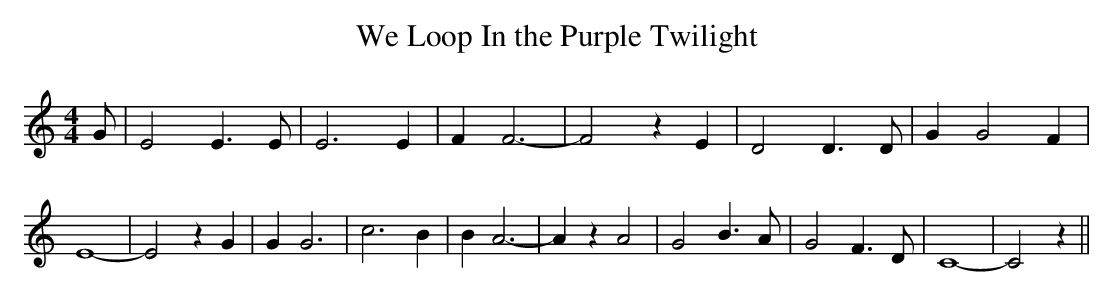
X:1
T:We Loop In the Purple Twilight
M:4/4
L:1/4
K:C
 G/2| E2 E3/2 E/2| E3 E| F F3-| F2 z E| D2 D3/2 D/2| G G2 F| E4-| E2 z G|\
 G G3| c3 B| B A3-| A z A2| G2 B3/2 A/2| G2 F3/2 D/2| C4-| C2 z||
